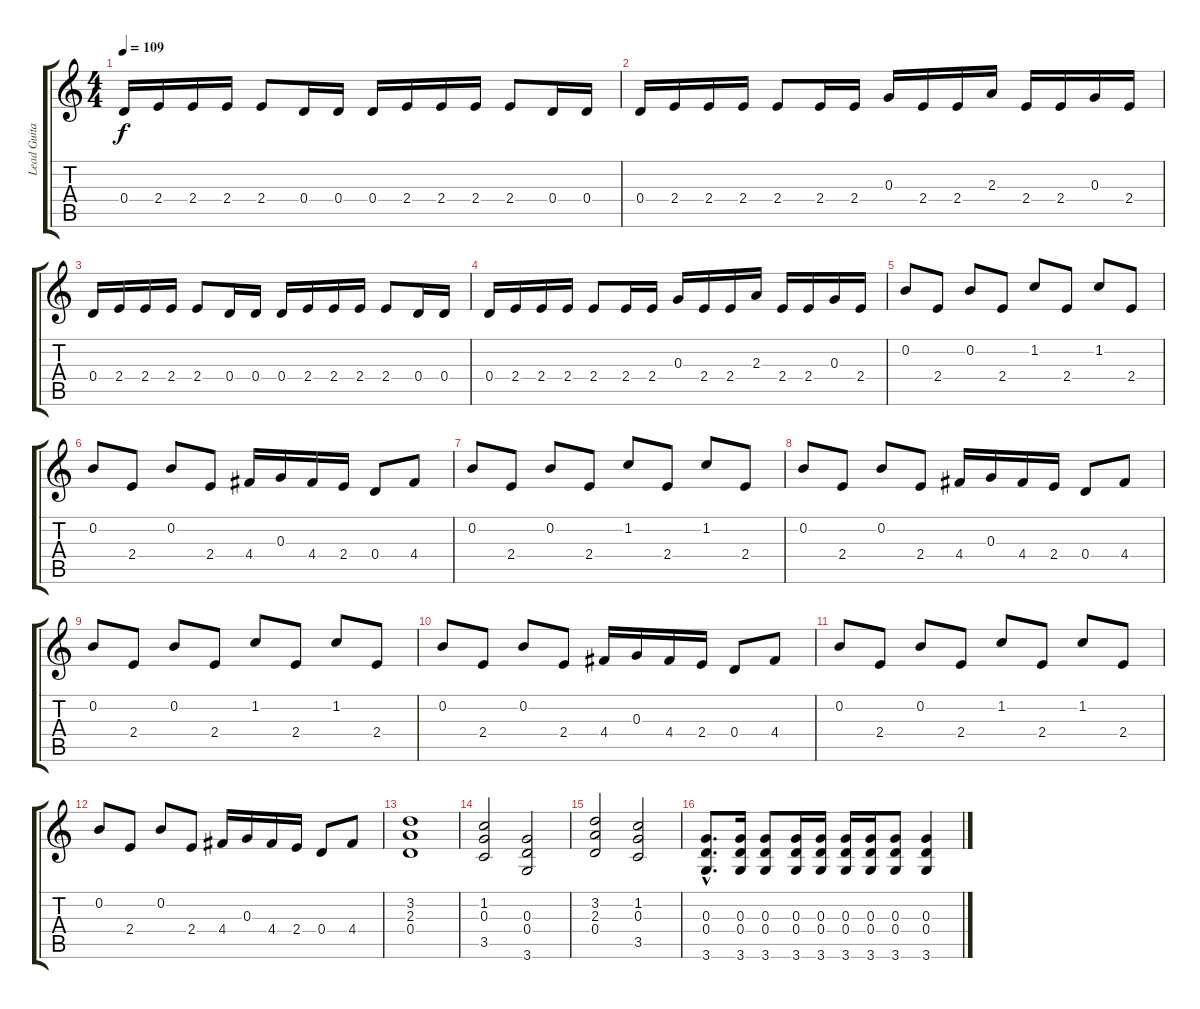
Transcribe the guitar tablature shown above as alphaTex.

\track ("Lead Guitar" "Lead Guita") {instrument overdrivenguitar}
\staff {score tabs}
\tuning (E4 B3 G3 D3 A2 E2) {hide}
\ts (4 4)
\tempo 109
\clef g2
\ks c
0.4.16{dy f} 2.4.16 2.4.16 2.4.16 2.4.8 0.4.16 0.4.16 0.4.16 2.4.16 2.4.16 2.4.16 2.4.8 0.4.16 0.4.16 |
0.4.16 2.4.16 2.4.16 2.4.16 2.4.8 2.4.16 2.4.16 0.3.16 2.4.16 2.4.16 2.3.16 2.4.16 2.4.16 0.3.16 2.4.16 |
0.4.16 2.4.16 2.4.16 2.4.16 2.4.8 0.4.16 0.4.16 0.4.16 2.4.16 2.4.16 2.4.16 2.4.8 0.4.16 0.4.16 |
0.4.16 2.4.16 2.4.16 2.4.16 2.4.8 2.4.16 2.4.16 0.3.16 2.4.16 2.4.16 2.3.16 2.4.16 2.4.16 0.3.16 2.4.16 |
0.2.8 2.4.8 0.2.8 2.4.8 1.2.8 2.4.8 1.2.8 2.4.8 |
0.2.8 2.4.8 0.2.8 2.4.8 4.4.16 0.3.16 4.4.16 2.4.16 0.4.8 4.4.8 |
0.2.8 2.4.8 0.2.8 2.4.8 1.2.8 2.4.8 1.2.8 2.4.8 |
0.2.8 2.4.8 0.2.8 2.4.8 4.4.16 0.3.16 4.4.16 2.4.16 0.4.8 4.4.8 |
0.2.8 2.4.8 0.2.8 2.4.8 1.2.8 2.4.8 1.2.8 2.4.8 |
0.2.8 2.4.8 0.2.8 2.4.8 4.4.16 0.3.16 4.4.16 2.4.16 0.4.8 4.4.8 |
0.2.8 2.4.8 0.2.8 2.4.8 1.2.8 2.4.8 1.2.8 2.4.8 |
0.2.8 2.4.8 0.2.8 2.4.8 4.4.16 0.3.16 4.4.16 2.4.16 0.4.8 4.4.8 |
(3.2 2.3 0.4).1 |
(1.2 0.3 3.5).2 (0.3 0.4 3.6).2 |
(3.2 2.3 0.4).2 (1.2 0.3 3.5).2 |
(0.3{hac} 0.4{hac} 3.6{hac}).8{d} (0.3 0.4 3.6).16 (0.3 0.4 3.6).8 (0.3 0.4 3.6).16 (0.3 0.4 3.6).16 (0.3 0.4 3.6).16 (0.3 0.4 3.6).16 (0.3 0.4 3.6).8 (0.3 0.4 3.6).4
